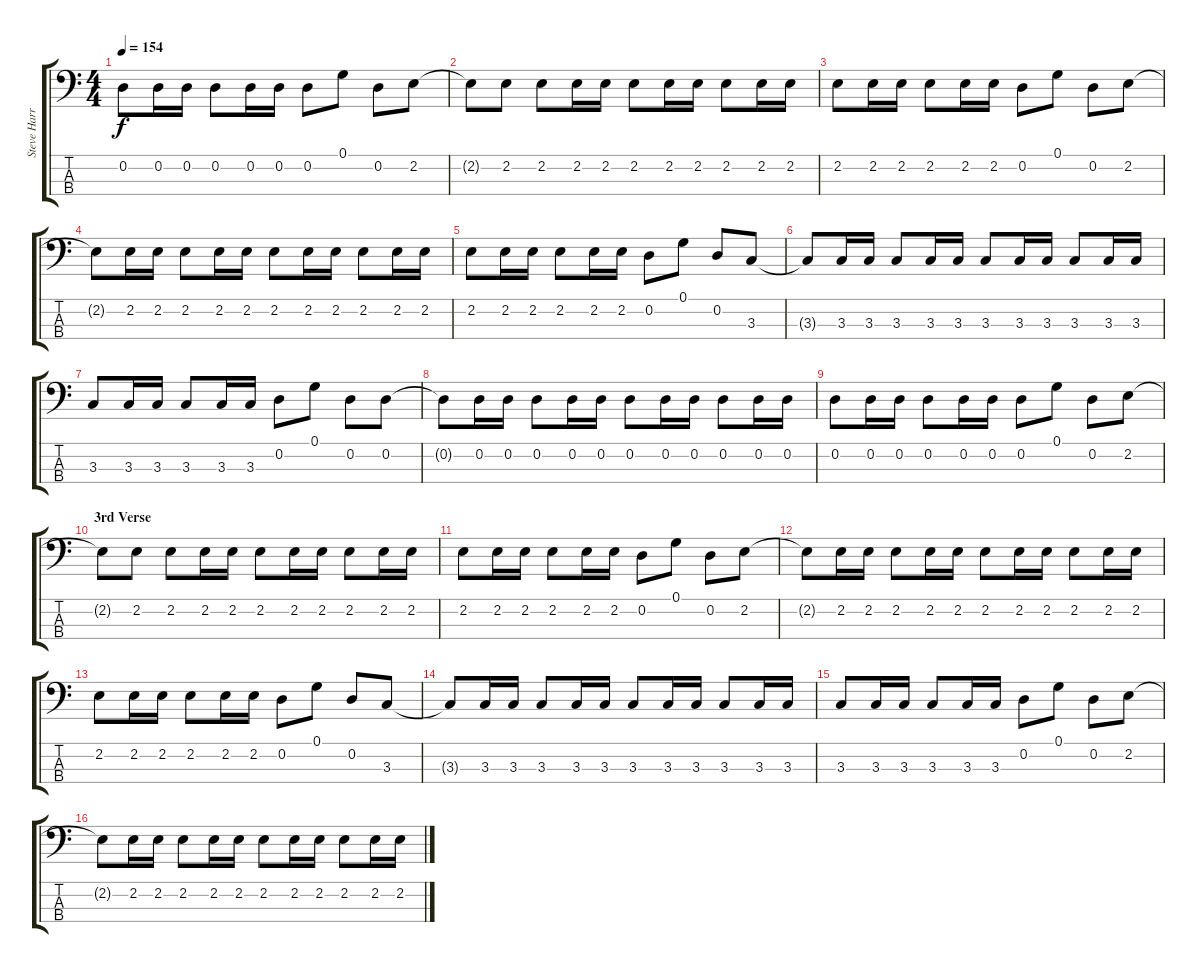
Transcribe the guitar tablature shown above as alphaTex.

\track ("Steve Harris' Bass" "Steve Harr") {instrument electricbassfinger}
\staff {score tabs}
\tuning (G2 D2 A1 E1) {hide}
\ts (4 4)
\tempo 154
\clef f4
\ks c
0.2.8{dy f} 0.2.16 0.2.16 0.2.8 0.2.16 0.2.16 0.2.8 0.1.8 0.2.8 2.2.8 |
2.2{t}.8 2.2.8 2.2.8 2.2.16 2.2.16 2.2.8 2.2.16 2.2.16 2.2.8 2.2.16 2.2.16 |
2.2.8 2.2.16 2.2.16 2.2.8 2.2.16 2.2.16 0.2.8 0.1.8 0.2.8 2.2.8 |
2.2{t}.8 2.2.16 2.2.16 2.2.8 2.2.16 2.2.16 2.2.8 2.2.16 2.2.16 2.2.8 2.2.16 2.2.16 |
2.2.8 2.2.16 2.2.16 2.2.8 2.2.16 2.2.16 0.2.8 0.1.8 0.2.8 3.3.8 |
3.3{t}.8 3.3.16 3.3.16 3.3.8 3.3.16 3.3.16 3.3.8 3.3.16 3.3.16 3.3.8 3.3.16 3.3.16 |
3.3.8 3.3.16 3.3.16 3.3.8 3.3.16 3.3.16 0.2.8 0.1.8 0.2.8 0.2.8 |
0.2{t}.8 0.2.16 0.2.16 0.2.8 0.2.16 0.2.16 0.2.8 0.2.16 0.2.16 0.2.8 0.2.16 0.2.16 |
0.2.8 0.2.16 0.2.16 0.2.8 0.2.16 0.2.16 0.2.8 0.1.8 0.2.8 2.2.8 |
\section ("" "3rd Verse")
2.2{t}.8 2.2.8 2.2.8 2.2.16 2.2.16 2.2.8 2.2.16 2.2.16 2.2.8 2.2.16 2.2.16 |
2.2.8 2.2.16 2.2.16 2.2.8 2.2.16 2.2.16 0.2.8 0.1.8 0.2.8 2.2.8 |
2.2{t}.8 2.2.16 2.2.16 2.2.8 2.2.16 2.2.16 2.2.8 2.2.16 2.2.16 2.2.8 2.2.16 2.2.16 |
2.2.8 2.2.16 2.2.16 2.2.8 2.2.16 2.2.16 0.2.8 0.1.8 0.2.8 3.3.8 |
3.3{t}.8 3.3.16 3.3.16 3.3.8 3.3.16 3.3.16 3.3.8 3.3.16 3.3.16 3.3.8 3.3.16 3.3.16 |
3.3.8 3.3.16 3.3.16 3.3.8 3.3.16 3.3.16 0.2.8 0.1.8 0.2.8 2.2.8 |
2.2{t}.8 2.2.16 2.2.16 2.2.8 2.2.16 2.2.16 2.2.8 2.2.16 2.2.16 2.2.8 2.2.16 2.2.16
